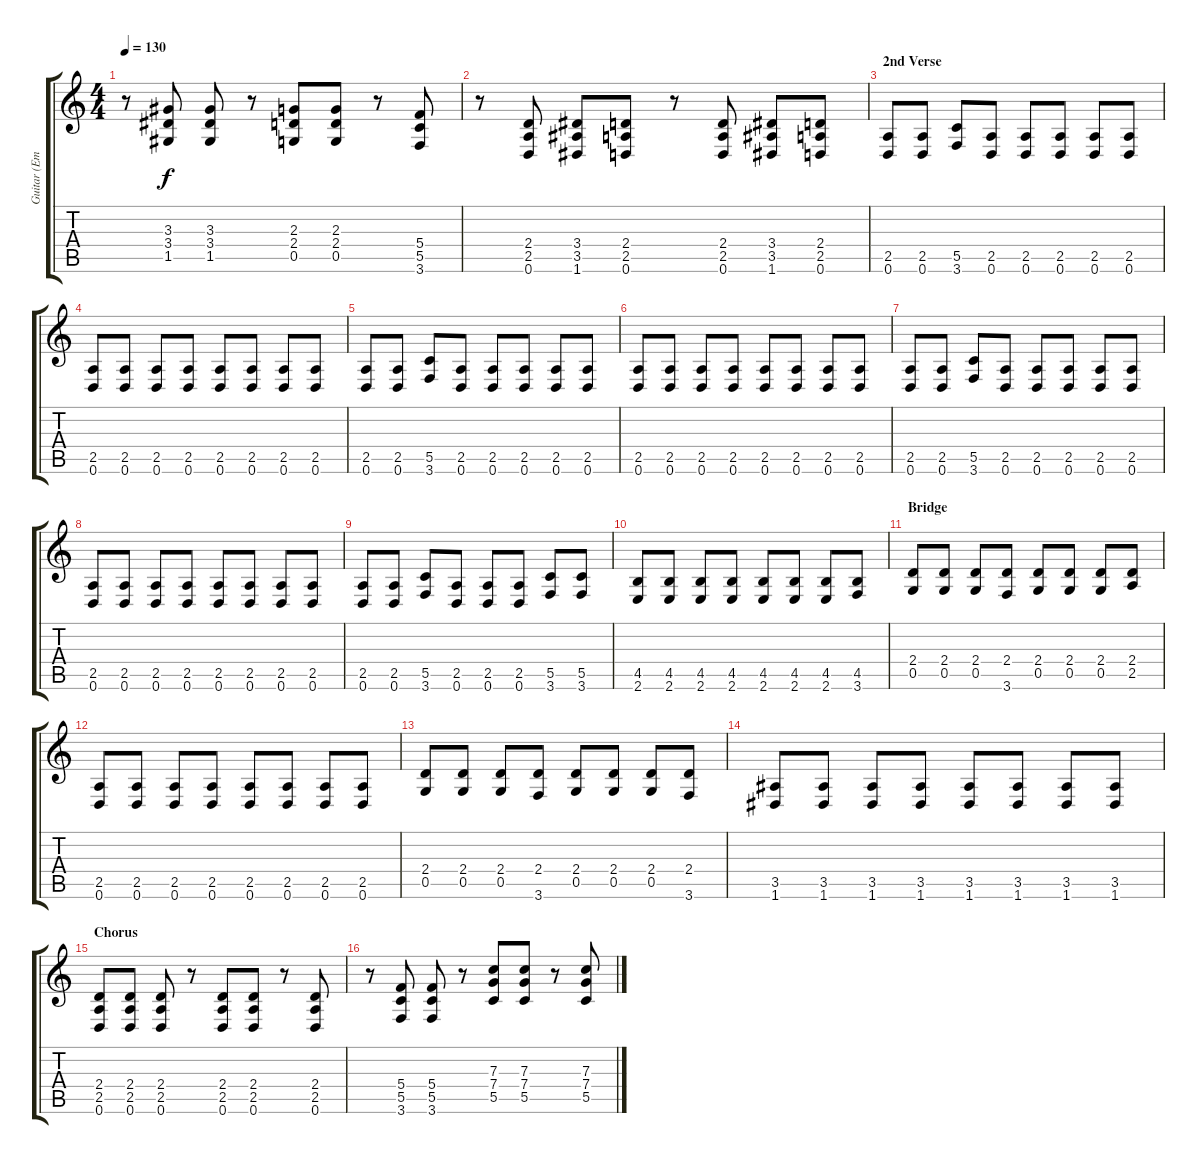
\track ("Guitar (Emppu Vuorinen)" "Guitar (Em") {instrument distortionguitar}
\staff {score tabs}
\tuning (D4 A3 F3 C3 G2 D2) {hide}
\ts (4 4)
\tempo 130
\clef g2
\ks c
r.8{dy f} (3.3 3.4 1.5).8 (3.3 3.4 1.5).8 r.8 (2.3 2.4 0.5).8 (2.3 2.4 0.5).8 r.8 (5.4 5.5 3.6).8 |
r.8 (2.4 2.5 0.6).8 (3.4 3.5 1.6).8 (2.4 2.5 0.6).8 r.8 (2.4 2.5 0.6).8 (3.4 3.5 1.6).8 (2.4 2.5 0.6).8 |
\section ("" "2nd Verse")
(2.5 0.6).8 (2.5 0.6).8 (5.5 3.6).8 (2.5 0.6).8 (2.5 0.6).8 (2.5 0.6).8 (2.5 0.6).8 (2.5 0.6).8 |
(2.5 0.6).8 (2.5 0.6).8 (2.5 0.6).8 (2.5 0.6).8 (2.5 0.6).8 (2.5 0.6).8 (2.5 0.6).8 (2.5 0.6).8 |
(2.5 0.6).8 (2.5 0.6).8 (5.5 3.6).8 (2.5 0.6).8 (2.5 0.6).8 (2.5 0.6).8 (2.5 0.6).8 (2.5 0.6).8 |
(2.5 0.6).8 (2.5 0.6).8 (2.5 0.6).8 (2.5 0.6).8 (2.5 0.6).8 (2.5 0.6).8 (2.5 0.6).8 (2.5 0.6).8 |
(2.5 0.6).8 (2.5 0.6).8 (5.5 3.6).8 (2.5 0.6).8 (2.5 0.6).8 (2.5 0.6).8 (2.5 0.6).8 (2.5 0.6).8 |
(2.5 0.6).8 (2.5 0.6).8 (2.5 0.6).8 (2.5 0.6).8 (2.5 0.6).8 (2.5 0.6).8 (2.5 0.6).8 (2.5 0.6).8 |
(2.5 0.6).8 (2.5 0.6).8 (5.5 3.6).8 (2.5 0.6).8 (2.5 0.6).8 (2.5 0.6).8 (5.5 3.6).8 (5.5 3.6).8 |
(4.5 2.6).8 (4.5 2.6).8 (4.5 2.6).8 (4.5 2.6).8 (4.5 2.6).8 (4.5 2.6).8 (4.5 2.6).8 (4.5 3.6).8 |
\section ("" "Bridge")
(2.4 0.5).8 (2.4 0.5).8 (2.4 0.5).8 (2.4 3.6).8 (2.4 0.5).8 (2.4 0.5).8 (2.4 0.5).8 (2.4 2.5).8 |
(2.5 0.6).8 (2.5 0.6).8 (2.5 0.6).8 (2.5 0.6).8 (2.5 0.6).8 (2.5 0.6).8 (2.5 0.6).8 (2.5 0.6).8 |
(2.4 0.5).8 (2.4 0.5).8 (2.4 0.5).8 (2.4 3.6).8 (2.4 0.5).8 (2.4 0.5).8 (2.4 0.5).8 (2.4 3.6).8 |
(3.5 1.6).8 (3.5 1.6).8 (3.5 1.6).8 (3.5 1.6).8 (3.5 1.6).8 (3.5 1.6).8 (3.5 1.6).8 (3.5 1.6).8 |
\section ("" "Chorus")
(2.4 2.5 0.6).8 (2.4 2.5 0.6).8 (2.4 2.5 0.6).8 r.8 (2.4 2.5 0.6).8 (2.4 2.5 0.6).8 r.8 (2.4 2.5 0.6).8 |
r.8 (5.4 5.5 3.6).8 (5.4 5.5 3.6).8 r.8 (7.3 7.4 5.5).8 (7.3 7.4 5.5).8 r.8 (7.3 7.4 5.5).8
